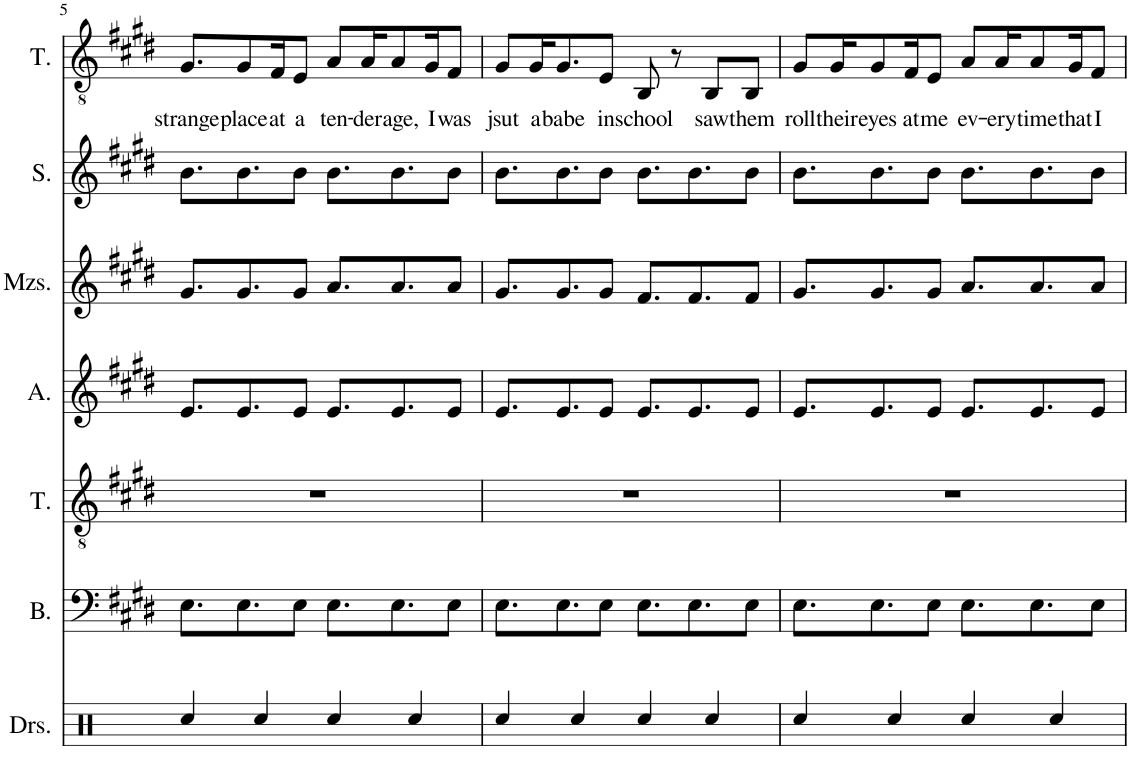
**kern	**kern	**kern	**kern	**kern	**kern	**kern	**text
*part7	*part6	*part5	*part4	*part3	*part2	*part1	*part1
*staff7	*staff6	*staff5	*staff4	*staff3	*staff2	*staff1	*staff1
*I"Drumset	*I"Bass	*I"Tenor	*I"Alto	*I"Mezzo-soprano	*I"Soprano	*I"Tenor	*
*I'Drs.	*I'B.	*I'T.	*I'A.	*I'Mzs.	*I'S.	*I'T.	*
!!LO:PB:g=z
*clefX	*clefF4	*clefGv2	*clefG2	*clefG2	*clefG2	*clefGv2	*
*k[]	*k[f#c#g#d#]	*k[f#c#g#d#]	*k[f#c#g#d#]	*k[f#c#g#d#]	*k[f#c#g#d#]	*k[f#c#g#d#]	*
*M4/4	*M4/4	*M4/4	*M4/4	*M4/4	*M4/4	*M4/4	*
=5	=5	=5	=5	=5	=5	=5	=5
!	!	!	!	!	!	!	!LO:LY:b
4Rcc/	8.E\L	1r	8.e/L	8.g#/L	8.b\L	8.G#/L	strange
!	!	!	!	!	!	!	!LO:LY:b
.	8.E\	.	8.e/	8.g#/	8.b\	8G#/	place
4Rcc/	.	.	.	.	.	.	.
!	!	!	!	!	!	!	!LO:LY:b
.	.	.	.	.	.	16F#/K	at
!	!	!	!	!	!	!	!LO:LY:b
.	8E\J	.	8e/J	8g#/J	8b\J	8E/J	a
!	!	!	!	!	!	!	!LO:LY:b
4Rcc/	8.E\L	.	8.e/L	8.a/L	8.b\L	8A/L	ten-
!	!	!	!	!	!	!	!LO:LY:b
.	.	.	.	.	.	16A/K	-der
!	!	!	!	!	!	!	!LO:LY:b
.	8.E\	.	8.e/	8.a/	8.b\	8A/	age,
4Rcc/	.	.	.	.	.	.	.
!	!	!	!	!	!	!	!LO:LY:b
.	.	.	.	.	.	16G#/K	I
!	!	!	!	!	!	!	!LO:LY:b
.	8E\J	.	8e/J	8a/J	8b\J	8F#/J	was
=6	=6	=6	=6	=6	=6	=6	=6
!	!	!	!	!	!	!	!LO:LY:b
4Rcc/	8.E\L	1r	8.e/L	8.g#/L	8.b\L	8G#/L	jsut
!	!	!	!	!	!	!	!LO:LY:b
.	.	.	.	.	.	16G#/K	a
!	!	!	!	!	!	!	!LO:LY:b
.	8.E\	.	8.e/	8.g#/	8.b\	8.G#/	babe
4Rcc/	.	.	.	.	.	.	.
!	!	!	!	!	!	!	!LO:LY:b
.	8E\J	.	8e/J	8g#/J	8b\J	8E/J	in
!	!	!	!	!	!	!	!LO:LY:b
4Rcc/	8.E\L	.	8.e/L	8.f#/L	8.b\L	8BB/	school
.	.	.	.	.	.	8r	.
.	8.E\	.	8.e/	8.f#/	8.b\	.	.
!	!	!	!	!	!	!	!LO:LY:b
4Rcc/	.	.	.	.	.	8BB/L	saw
!	!	!	!	!	!	!	!LO:LY:b
.	8E\J	.	8e/J	8f#/J	8b\J	8BB/J	them
=7	=7	=7	=7	=7	=7	=7	=7
!	!	!	!	!	!	!	!LO:LY:b
4Rcc/	8.E\L	1r	8.e/L	8.g#/L	8.b\L	8G#/L	roll
!	!	!	!	!	!	!	!LO:LY:b
.	.	.	.	.	.	16G#/K	their
!	!	!	!	!	!	!	!LO:LY:b
.	8.E\	.	8.e/	8.g#/	8.b\	8G#/	eyes
4Rcc/	.	.	.	.	.	.	.
!	!	!	!	!	!	!	!LO:LY:b
.	.	.	.	.	.	16F#/K	at
!	!	!	!	!	!	!	!LO:LY:b
.	8E\J	.	8e/J	8g#/J	8b\J	8E/J	me
!	!	!	!	!	!	!	!LO:LY:b
4Rcc/	8.E\L	.	8.e/L	8.a/L	8.b\L	8A/L	ev-
!	!	!	!	!	!	!	!LO:LY:b
.	.	.	.	.	.	16A/K	-ery
!	!	!	!	!	!	!	!LO:LY:b
.	8.E\	.	8.e/	8.a/	8.b\	8A/	time
4Rcc/	.	.	.	.	.	.	.
!	!	!	!	!	!	!	!LO:LY:b
.	.	.	.	.	.	16G#/K	that
!	!	!	!	!	!	!	!LO:LY:b
.	8E\J	.	8e/J	8a/J	8b\J	8F#/J	I
=	=	=	=	=	=	=	=
*-	*-	*-	*-	*-	*-	*-	*-
